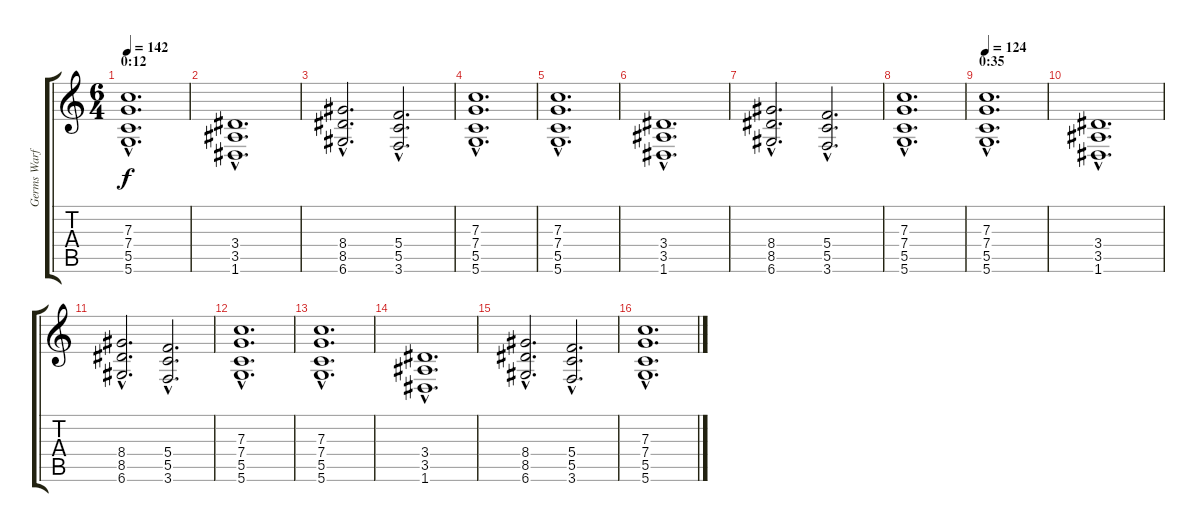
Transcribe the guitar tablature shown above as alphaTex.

\track ("Germs Warfare (Guitar Soul Deux)" "Germs Warf") {instrument distortionguitar}
\staff {score tabs}
\tuning (D4 A3 F3 C3 G2 D2) {hide}
\ts (6 4)
\section ("" "0:12")
\tempo 142
\tempo 124
\tempo 142
\clef g2
\ks c
(7.3{hac} 7.4{hac} 5.5{hac} 5.6{hac}).1{d dy f instrument distortionguitar} |
(3.4{hac} 3.5{hac} 1.6{hac}).1{d} |
(8.4{hac} 8.5{hac} 6.6{hac}).2{d} (5.4{hac} 5.5{hac} 3.6{hac}).2{d} |
(7.3{hac} 7.4{hac} 5.5{hac} 5.6{hac}).1{d} |
(7.3{hac} 7.4{hac} 5.5{hac} 5.6{hac}).1{d} |
(3.4{hac} 3.5{hac} 1.6{hac}).1{d} |
(8.4{hac} 8.5{hac} 6.6{hac}).2{d} (5.4{hac} 5.5{hac} 3.6{hac}).2{d} |
(7.3{hac} 7.4{hac} 5.5{hac} 5.6{hac}).1{d} |
\section ("" "0:35")
\tempo 124
(7.3{hac} 7.4{hac} 5.5{hac} 5.6{hac}).1{d} |
(3.4{hac} 3.5{hac} 1.6{hac}).1{d} |
(8.4{hac} 8.5{hac} 6.6{hac}).2{d} (5.4{hac} 5.5{hac} 3.6{hac}).2{d} |
(7.3{hac} 7.4{hac} 5.5{hac} 5.6{hac}).1{d} |
(7.3{hac} 7.4{hac} 5.5{hac} 5.6{hac}).1{d} |
(3.4{hac} 3.5{hac} 1.6{hac}).1{d} |
(8.4{hac} 8.5{hac} 6.6{hac}).2{d} (5.4{hac} 5.5{hac} 3.6{hac}).2{d} |
(7.3{hac} 7.4{hac} 5.5{hac} 5.6{hac}).1{d}
